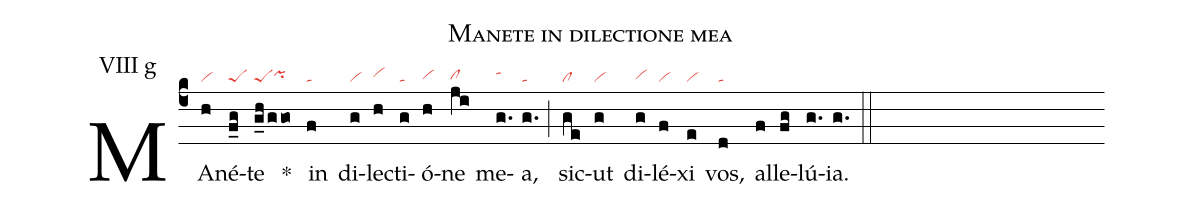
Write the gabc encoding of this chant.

name: Manete in dilectione mea;
annotation: VIII g;
mode: 8;
nabc-lines: 1;
%%
(c4)
MA(h|vi)né(f_g|peS)te(g_h/ggo|peSpihh) *()
in(f|ta) di(g|vi)le(h|vihh)cti(g|ta)ó(h|vihg)ne(ji|clhg) me(g.|tahi)a,(g.|ta) (;)
sic(ge|cl)ut(g|vi) di(g|vihg)lé(f|vi)xi(e|vi) vos,(d|ta) al(f)le(fg)lú(g.)ia.(g.) (::)
